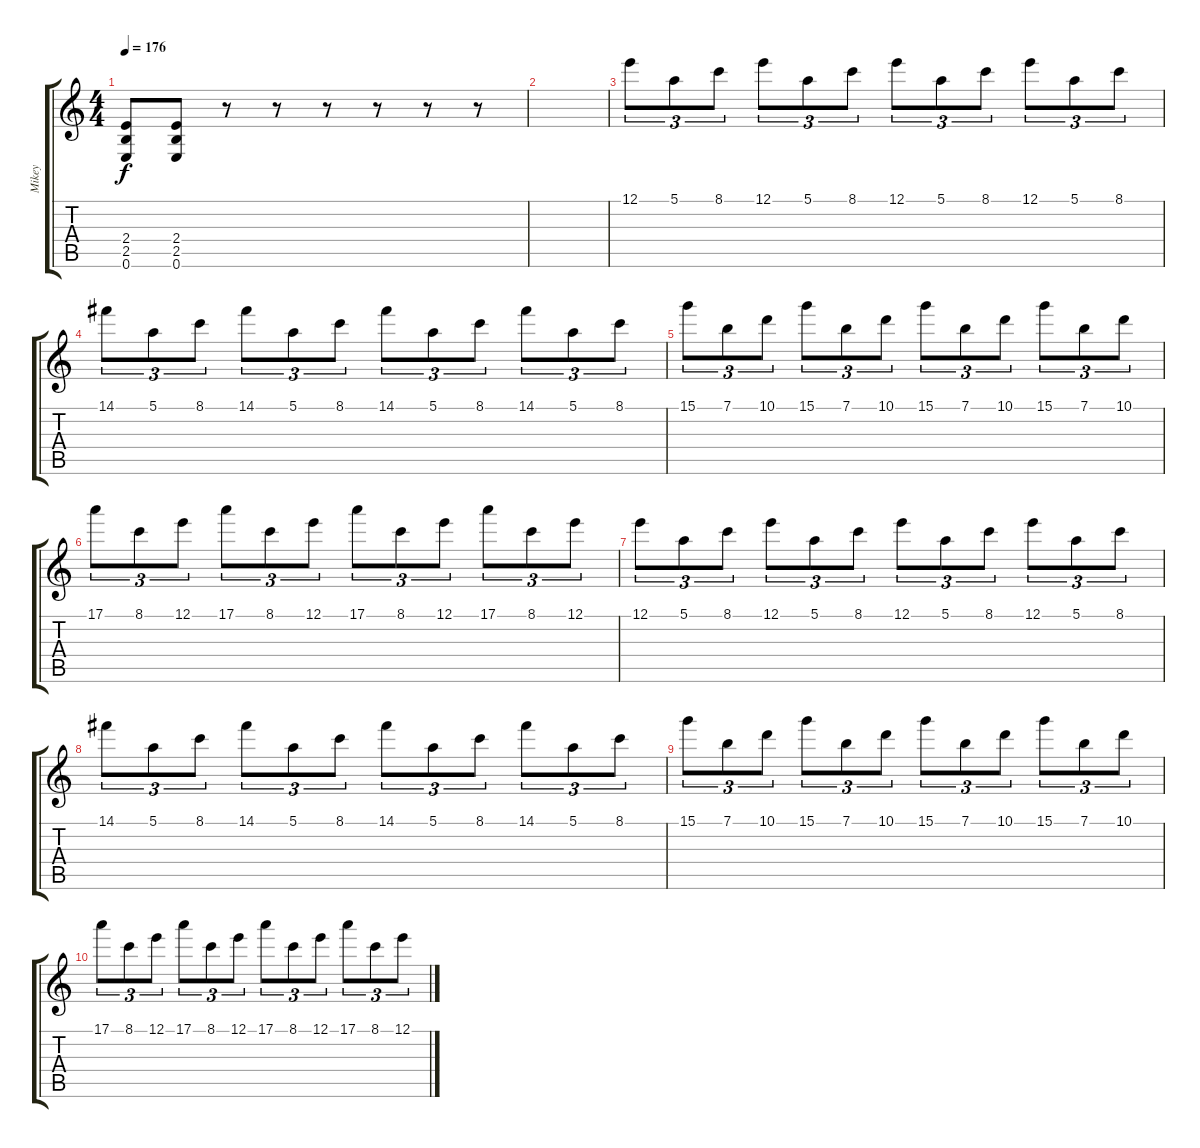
\track ("Mikey" "Mikey") {instrument overdrivenguitar}
\staff {score tabs}
\tuning (E4 B3 G3 D3 A2 E2) {hide}
\ts (4 4)
\tempo 176
\clef g2
\ks c
(2.4 2.5 0.6).8{dy f} (2.4 2.5 0.6).8 r.8 r.8 r.8 r.8 r.8 r.8 |
|
12.1.8{tu (3 2)} 5.1.8{tu (3 2)} 8.1.8{tu (3 2)} 12.1.8{tu (3 2)} 5.1.8{tu (3 2)} 8.1.8{tu (3 2)} 12.1.8{tu (3 2)} 5.1.8{tu (3 2)} 8.1.8{tu (3 2)} 12.1.8{tu (3 2)} 5.1.8{tu (3 2)} 8.1.8{tu (3 2)} |
14.1.8{tu (3 2)} 5.1.8{tu (3 2)} 8.1.8{tu (3 2)} 14.1.8{tu (3 2)} 5.1.8{tu (3 2)} 8.1.8{tu (3 2)} 14.1.8{tu (3 2)} 5.1.8{tu (3 2)} 8.1.8{tu (3 2)} 14.1.8{tu (3 2)} 5.1.8{tu (3 2)} 8.1.8{tu (3 2)} |
15.1.8{tu (3 2)} 7.1.8{tu (3 2)} 10.1.8{tu (3 2)} 15.1.8{tu (3 2)} 7.1.8{tu (3 2)} 10.1.8{tu (3 2)} 15.1.8{tu (3 2)} 7.1.8{tu (3 2)} 10.1.8{tu (3 2)} 15.1.8{tu (3 2)} 7.1.8{tu (3 2)} 10.1.8{tu (3 2)} |
17.1.8{tu (3 2)} 8.1.8{tu (3 2)} 12.1.8{tu (3 2)} 17.1.8{tu (3 2)} 8.1.8{tu (3 2)} 12.1.8{tu (3 2)} 17.1.8{tu (3 2)} 8.1.8{tu (3 2)} 12.1.8{tu (3 2)} 17.1.8{tu (3 2)} 8.1.8{tu (3 2)} 12.1.8{tu (3 2)} |
12.1.8{tu (3 2)} 5.1.8{tu (3 2)} 8.1.8{tu (3 2)} 12.1.8{tu (3 2)} 5.1.8{tu (3 2)} 8.1.8{tu (3 2)} 12.1.8{tu (3 2)} 5.1.8{tu (3 2)} 8.1.8{tu (3 2)} 12.1.8{tu (3 2)} 5.1.8{tu (3 2)} 8.1.8{tu (3 2)} |
14.1.8{tu (3 2)} 5.1.8{tu (3 2)} 8.1.8{tu (3 2)} 14.1.8{tu (3 2)} 5.1.8{tu (3 2)} 8.1.8{tu (3 2)} 14.1.8{tu (3 2)} 5.1.8{tu (3 2)} 8.1.8{tu (3 2)} 14.1.8{tu (3 2)} 5.1.8{tu (3 2)} 8.1.8{tu (3 2)} |
15.1.8{tu (3 2)} 7.1.8{tu (3 2)} 10.1.8{tu (3 2)} 15.1.8{tu (3 2)} 7.1.8{tu (3 2)} 10.1.8{tu (3 2)} 15.1.8{tu (3 2)} 7.1.8{tu (3 2)} 10.1.8{tu (3 2)} 15.1.8{tu (3 2)} 7.1.8{tu (3 2)} 10.1.8{tu (3 2)} |
17.1.8{tu (3 2)} 8.1.8{tu (3 2)} 12.1.8{tu (3 2)} 17.1.8{tu (3 2)} 8.1.8{tu (3 2)} 12.1.8{tu (3 2)} 17.1.8{tu (3 2)} 8.1.8{tu (3 2)} 12.1.8{tu (3 2)} 17.1.8{tu (3 2)} 8.1.8{tu (3 2)} 12.1.8{tu (3 2)}
